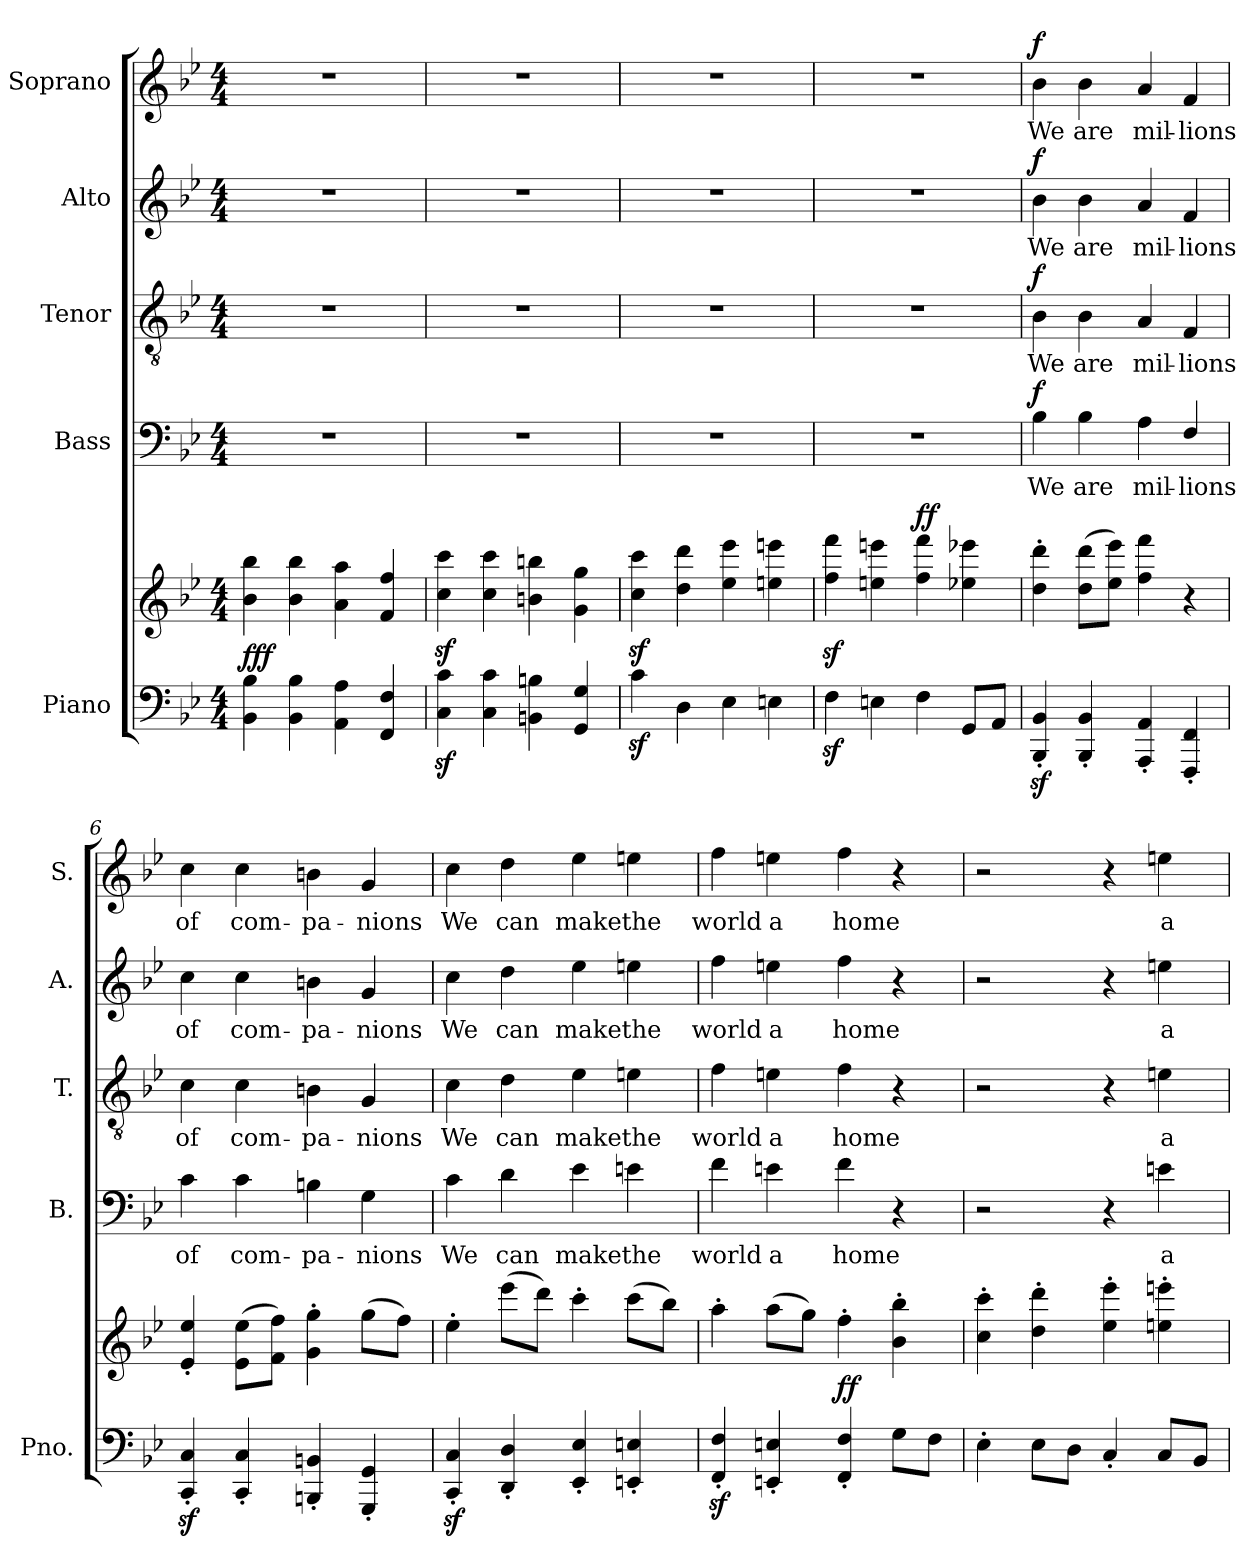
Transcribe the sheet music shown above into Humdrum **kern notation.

**kern	**kern	**dynam	**kern	**text	**dynam	**kern	**text	**dynam	**kern	**text	**dynam	**kern	**text	**dynam
*part5	*part5	*part5	*part4	*part4	*part4	*part3	*part3	*part3	*part2	*part2	*part2	*part1	*part1	*part1
*staff6	*staff5	*staff5/6	*staff4	*staff4	*staff4	*staff3	*staff3	*staff3	*staff2	*staff2	*staff2	*staff1	*staff1	*staff1
*I"Piano	*	*	*I"Bass	*	*	*I"Tenor	*	*	*I"Alto	*	*	*I"Soprano	*	*
*I'Pno.	*	*	*I'B.	*	*	*I'T.	*	*	*I'A.	*	*	*I'S.	*	*
*clefF4	*clefG2	*	*clefF4	*	*	*clefGv2	*	*	*clefG2	*	*	*clefG2	*	*
*k[b-e-]	*k[b-e-]	*	*k[b-e-]	*	*	*k[b-e-]	*	*	*k[b-e-]	*	*	*k[b-e-]	*	*
*M4/4	*M4/4	*	*M4/4	*	*	*M4/4	*	*	*M4/4	*	*	*M4/4	*	*
=1	=1	=1	=1	=1	=1	=1	=1	=1	=1	=1	=1	=1	=1	=1
!	!	!LO:DY:a=2	!	!	!	!	!	!	!	!	!	!	!	!
!	!	!LO:DY:n=1:a	!	!	!	!	!	!	!	!	!	!	!	!
4BB-\ 4B-\	4b-\ 4bb-\	f ff	1r	.	.	1r	.	.	1r	.	.	1r	.	.
4BB-\ 4B-\	4b-\ 4bb-\	.	.	.	.	.	.	.	.	.	.	.	.	.
4AA\ 4A\	4a\ 4aa\	.	.	.	.	.	.	.	.	.	.	.	.	.
4FF/ 4F/	4f/ 4ff/	.	.	.	.	.	.	.	.	.	.	.	.	.
=2	=2	=2	=2	=2	=2	=2	=2	=2	=2	=2	=2	=2	=2	=2
4C\z> 4c\z>	4cc\z> 4ccc\z>	.	1r	.	.	1r	.	.	1r	.	.	1r	.	.
4C\ 4c\	4cc\ 4ccc\	.	.	.	.	.	.	.	.	.	.	.	.	.
4BBn\ 4Bn\	4bn\ 4bbn\	.	.	.	.	.	.	.	.	.	.	.	.	.
4GG/ 4G/	4g\ 4gg\	.	.	.	.	.	.	.	.	.	.	.	.	.
=3	=3	=3	=3	=3	=3	=3	=3	=3	=3	=3	=3	=3	=3	=3
4cz>\	4cc\z> 4ccc\z>	.	1r	.	.	1r	.	.	1r	.	.	1r	.	.
4D\	4dd\ 4ddd\	.	.	.	.	.	.	.	.	.	.	.	.	.
4E-\	4ee-\ 4eee-\	.	.	.	.	.	.	.	.	.	.	.	.	.
4En\	4een\ 4eeen\	.	.	.	.	.	.	.	.	.	.	.	.	.
=4	=4	=4	=4	=4	=4	=4	=4	=4	=4	=4	=4	=4	=4	=4
4Fz>\	4ff\z> 4fff\z>	.	1r	.	.	1r	.	.	1r	.	.	1r	.	.
4En\	4een\ 4eeen\	.	.	.	.	.	.	.	.	.	.	.	.	.
!	!	!LO:DY:a	!	!	!	!	!	!	!	!	!	!	!	!
4F\	4ff\ 4fff\	ff	.	.	.	.	.	.	.	.	.	.	.	.
8GG/L	4ee-X\ 4eee-X\	.	.	.	.	.	.	.	.	.	.	.	.	.
8AA/J	.	.	.	.	.	.	.	.	.	.	.	.	.	.
=5	=5	=5	=5	=5	=5	=5	=5	=5	=5	=5	=5	=5	=5	=5
!	!	!	!	!LO:LY:b	!LO:DY:a	!	!LO:LY:b	!LO:DY:a	!	!LO:LY:b	!LO:DY:a	!	!LO:LY:b	!LO:DY:a
4BBB-/z>' 4BB-/z>'	4dd\' 4ddd\'	.	4B-\	We	f	4B-\	We	f	4b-\	We	f	4b-\	We	f
!	!	!	!	!LO:LY:b	!	!	!LO:LY:b	!	!	!LO:LY:b	!	!	!LO:LY:b	!
4BBB-/' 4BB-/'	(>8dd\ 8ddd\L	.	4B-\	are	.	4B-\	are	.	4b-\	are	.	4b-\	are	.
.	8ee-\ 8eee-\J)	.	.	.	.	.	.	.	.	.	.	.	.	.
!	!	!	!	!LO:LY:b	!	!	!LO:LY:b	!	!	!LO:LY:b	!	!	!LO:LY:b	!
4AAA/' 4AA/'	4ff\ 4fff\	.	4A\	mil-	.	4A/	mil-	.	4a/	mil-	.	4a/	mil-	.
!	!	!	!	!LO:LY:b	!	!	!LO:LY:b	!	!	!LO:LY:b	!	!	!LO:LY:b	!
4FFF/' 4FF/'	4r	.	4F/	-lions	.	4F/	-lions	.	4f/	-lions	.	4f/	-lions	.
=6	=6	=6	=6	=6	=6	=6	=6	=6	=6	=6	=6	=6	=6	=6
!	!	!	!	!LO:LY:b	!	!	!LO:LY:b	!	!	!LO:LY:b	!	!	!LO:LY:b	!
4CC/z>' 4C/z>'	4e-/' 4ee-/'	.	4c\	of	.	4c\	of	.	4cc\	of	.	4cc\	of	.
!	!	!	!	!LO:LY:b	!	!	!LO:LY:b	!	!	!LO:LY:b	!	!	!LO:LY:b	!
4CC/' 4C/'	(>8e-\ 8ee-\L	.	4c\	com-	.	4c\	com-	.	4cc\	com-	.	4cc\	com-	.
.	8f\ 8ff\J)	.	.	.	.	.	.	.	.	.	.	.	.	.
!	!	!	!	!LO:LY:b	!	!	!LO:LY:b	!	!	!LO:LY:b	!	!	!LO:LY:b	!
4BBBn/' 4BBn/'	4g\' 4gg\'	.	4Bn\	-pa-	.	4Bn\	-pa-	.	4bn\	-pa-	.	4bn\	-pa-	.
!	!	!	!	!LO:LY:b	!	!	!LO:LY:b	!	!	!LO:LY:b	!	!	!LO:LY:b	!
4GGG/' 4GG/'	(>8gg\L	.	4G\	-nions	.	4G/	-nions	.	4g/	-nions	.	4g/	-nions	.
.	8ff\J)	.	.	.	.	.	.	.	.	.	.	.	.	.
=7	=7	=7	=7	=7	=7	=7	=7	=7	=7	=7	=7	=7	=7	=7
!	!	!	!	!LO:LY:b	!	!	!LO:LY:b	!	!	!LO:LY:b	!	!	!LO:LY:b	!
4CC/z>' 4C/z>'	4ee-'\	.	4c\	We	.	4c\	We	.	4cc\	We	.	4cc\	We	.
!	!	!	!	!LO:LY:b	!	!	!LO:LY:b	!	!	!LO:LY:b	!	!	!LO:LY:b	!
4DD/' 4D/'	(>8eee-\L	.	4d\	can	.	4d\	can	.	4dd\	can	.	4dd\	can	.
.	8ddd\J)	.	.	.	.	.	.	.	.	.	.	.	.	.
!	!	!	!	!LO:LY:b	!	!	!LO:LY:b	!	!	!LO:LY:b	!	!	!LO:LY:b	!
4EE-/' 4E-/'	4ccc'\	.	4e-\	make	.	4e-\	make	.	4ee-\	make	.	4ee-\	make	.
!	!	!	!	!LO:LY:b	!	!	!LO:LY:b	!	!	!LO:LY:b	!	!	!LO:LY:b	!
4EEn/' 4En/'	(>8ccc\L	.	4en\	the	.	4en\	the	.	4een\	the	.	4een\	the	.
.	8bb-\J)	.	.	.	.	.	.	.	.	.	.	.	.	.
=8	=8	=8	=8	=8	=8	=8	=8	=8	=8	=8	=8	=8	=8	=8
!	!	!	!	!LO:LY:b	!	!	!LO:LY:b	!	!	!LO:LY:b	!	!	!LO:LY:b	!
4FF/z>' 4F/z>'	4aa'\	.	4f\	world	.	4f\	world	.	4ff\	world	.	4ff\	world	.
!	!	!	!	!LO:LY:b	!	!	!LO:LY:b	!	!	!LO:LY:b	!	!	!LO:LY:b	!
4EEn/' 4En/'	(>8aa\L	.	4en\	a	.	4en\	a	.	4een\	a	.	4een\	a	.
.	8gg\J)	.	.	.	.	.	.	.	.	.	.	.	.	.
!	!	!LO:DY:a=2	!	!LO:LY:b	!	!	!LO:LY:b	!	!	!LO:LY:b	!	!	!LO:LY:b	!
4FF/' 4F/'	4ff'\	ff	4f\	home	.	4f\	home	.	4ff\	home	.	4ff\	home	.
8G\L	4b-\' 4bb-\'	.	4r	.	.	4r	.	.	4r	.	.	4r	.	.
8F\J	.	.	.	.	.	.	.	.	.	.	.	.	.	.
=9	=9	=9	=9	=9	=9	=9	=9	=9	=9	=9	=9	=9	=9	=9
4E-'\	4cc\' 4ccc\'	.	2r	.	.	2r	.	.	2r	.	.	2r	.	.
8E-\L	4dd\' 4ddd\'	.	.	.	.	.	.	.	.	.	.	.	.	.
8D\J	.	.	.	.	.	.	.	.	.	.	.	.	.	.
4C'/	4ee-\' 4eee-\'	.	4r	.	.	4r	.	.	4r	.	.	4r	.	.
!	!	!	!	!LO:LY:b	!	!	!LO:LY:b	!	!	!LO:LY:b	!	!	!LO:LY:b	!
8C/L	4een\' 4eeen\'	.	4en\	a	.	4en\	a	.	4een\	a	.	4een\	a	.
8BB-/J	.	.	.	.	.	.	.	.	.	.	.	.	.	.
=	=	=	=	=	=	=	=	=	=	=	=	=	=	=
*-	*-	*-	*-	*-	*-	*-	*-	*-	*-	*-	*-	*-	*-	*-
